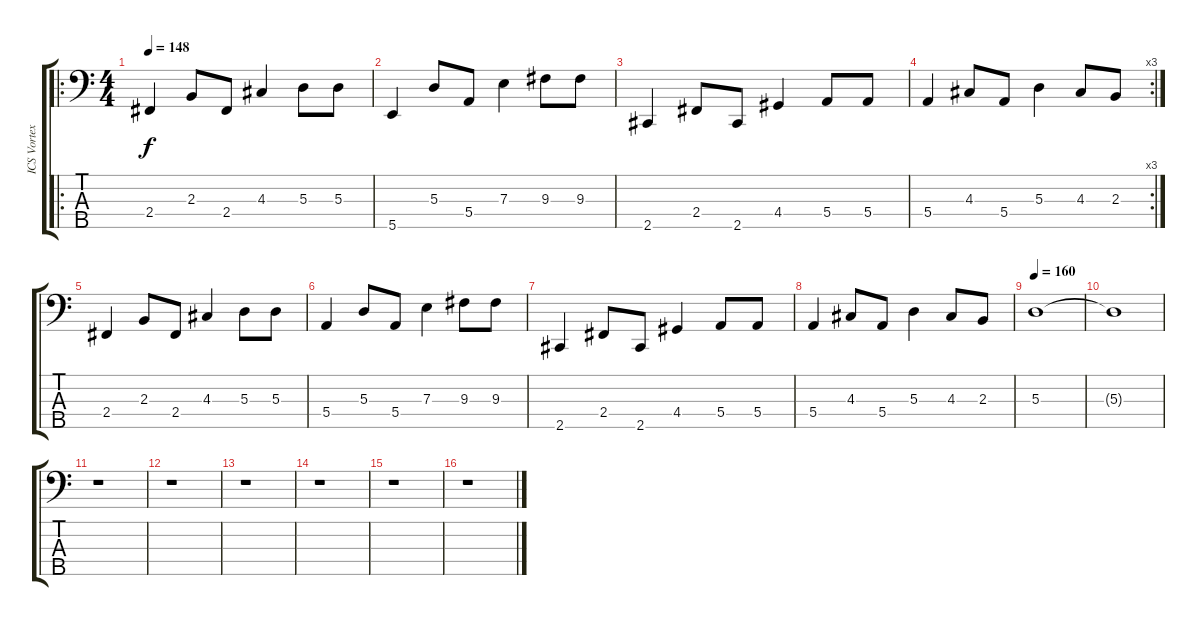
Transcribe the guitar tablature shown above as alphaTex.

\track ("ICS Vortex [Bass]" "ICS Vortex") {instrument electricbassfinger}
\staff {score tabs}
\tuning (G2 D2 A1 E1 B0) {hide}
\ro
\ts (4 4)
\tempo 148
\clef f4
\ks c
2.4.4{dy f} 2.3.8 2.4.8 4.3.4 5.3.8 5.3.8 |
5.5.4 5.3.8 5.4.8 7.3.4 9.3.8 9.3.8 |
2.5.4 2.4.8 2.5.8 4.4.4 5.4.8 5.4.8 |
\rc 3
5.4.4 4.3.8 5.4.8 5.3.4 4.3.8 2.3.8 |
2.4.4 2.3.8 2.4.8 4.3.4 5.3.8 5.3.8 |
5.4.4 5.3.8 5.4.8 7.3.4 9.3.8 9.3.8 |
2.5.4 2.4.8 2.5.8 4.4.4 5.4.8 5.4.8 |
5.4.4 4.3.8 5.4.8 5.3.4 4.3.8 2.3.8 |
\tempo 160
5.3.1 |
5.3{t}.1 |
r.1 |
r.1 |
r.1 |
r.1 |
r.1 |
r.1
